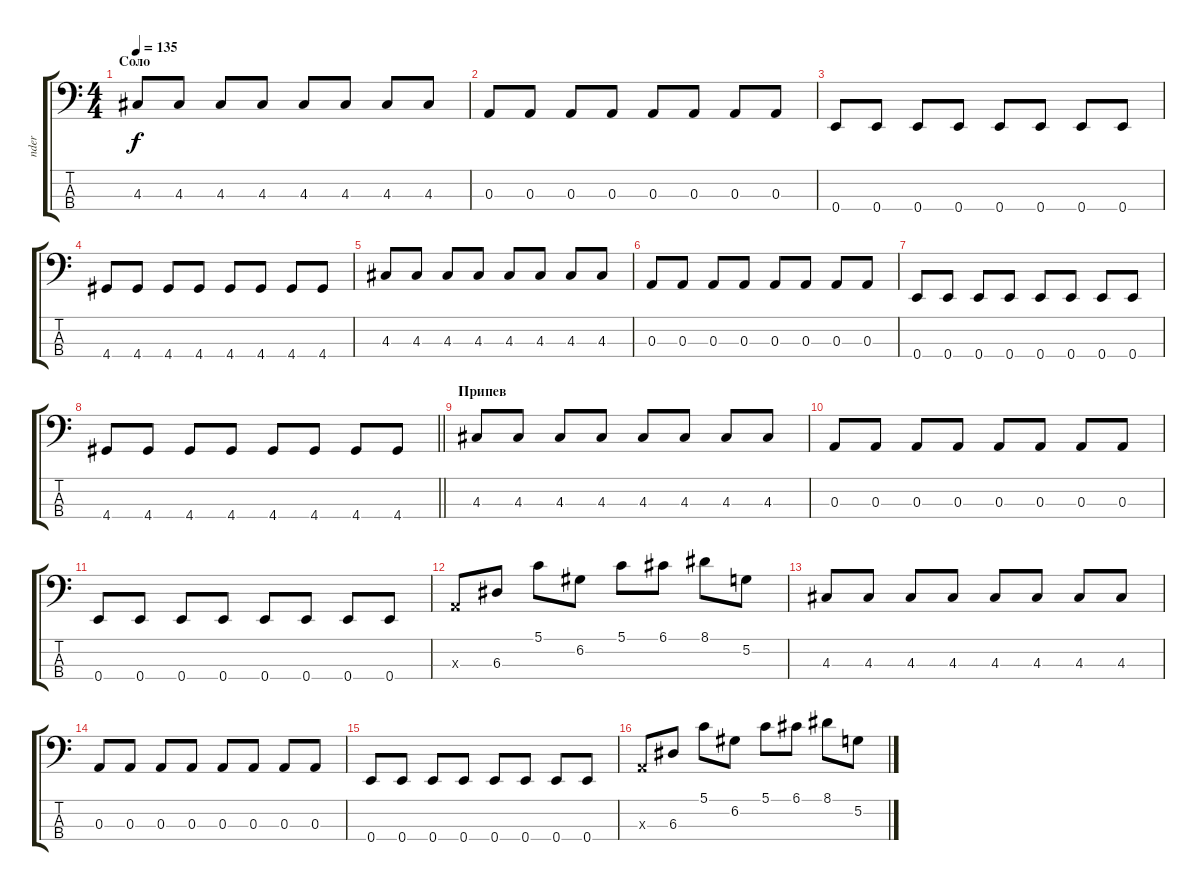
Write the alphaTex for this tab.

\track ("nder" "nder") {instrument slapbass2}
\staff {score tabs}
\tuning (G2 D2 A1 E1) {hide}
\ts (4 4)
\section ("" "Соло")
\tempo 135
\clef f4
\ks c
4.3.8{dy f} 4.3.8 4.3.8 4.3.8 4.3.8 4.3.8 4.3.8 4.3.8 |
0.3.8 0.3.8 0.3.8 0.3.8 0.3.8 0.3.8 0.3.8 0.3.8 |
0.4.8 0.4.8 0.4.8 0.4.8 0.4.8 0.4.8 0.4.8 0.4.8 |
4.4.8 4.4.8 4.4.8 4.4.8 4.4.8 4.4.8 4.4.8 4.4.8 |
4.3.8 4.3.8 4.3.8 4.3.8 4.3.8 4.3.8 4.3.8 4.3.8 |
0.3.8 0.3.8 0.3.8 0.3.8 0.3.8 0.3.8 0.3.8 0.3.8 |
0.4.8 0.4.8 0.4.8 0.4.8 0.4.8 0.4.8 0.4.8 0.4.8 |
\barLineRight lightlight
4.4.8 4.4.8 4.4.8 4.4.8 4.4.8 4.4.8 4.4.8 4.4.8 |
\section ("" "Припев")
4.3.8 4.3.8 4.3.8 4.3.8 4.3.8 4.3.8 4.3.8 4.3.8 |
0.3.8 0.3.8 0.3.8 0.3.8 0.3.8 0.3.8 0.3.8 0.3.8 |
0.4.8 0.4.8 0.4.8 0.4.8 0.4.8 0.4.8 0.4.8 0.4.8 |
0.3{x}.8 6.3.8 5.1.8 6.2.8 5.1.8 6.1.8 8.1.8 5.2.8 |
4.3.8 4.3.8 4.3.8 4.3.8 4.3.8 4.3.8 4.3.8 4.3.8 |
0.3.8 0.3.8 0.3.8 0.3.8 0.3.8 0.3.8 0.3.8 0.3.8 |
0.4.8 0.4.8 0.4.8 0.4.8 0.4.8 0.4.8 0.4.8 0.4.8 |
0.3{x}.8 6.3.8 5.1.8 6.2.8 5.1.8 6.1.8 8.1.8 5.2.8
